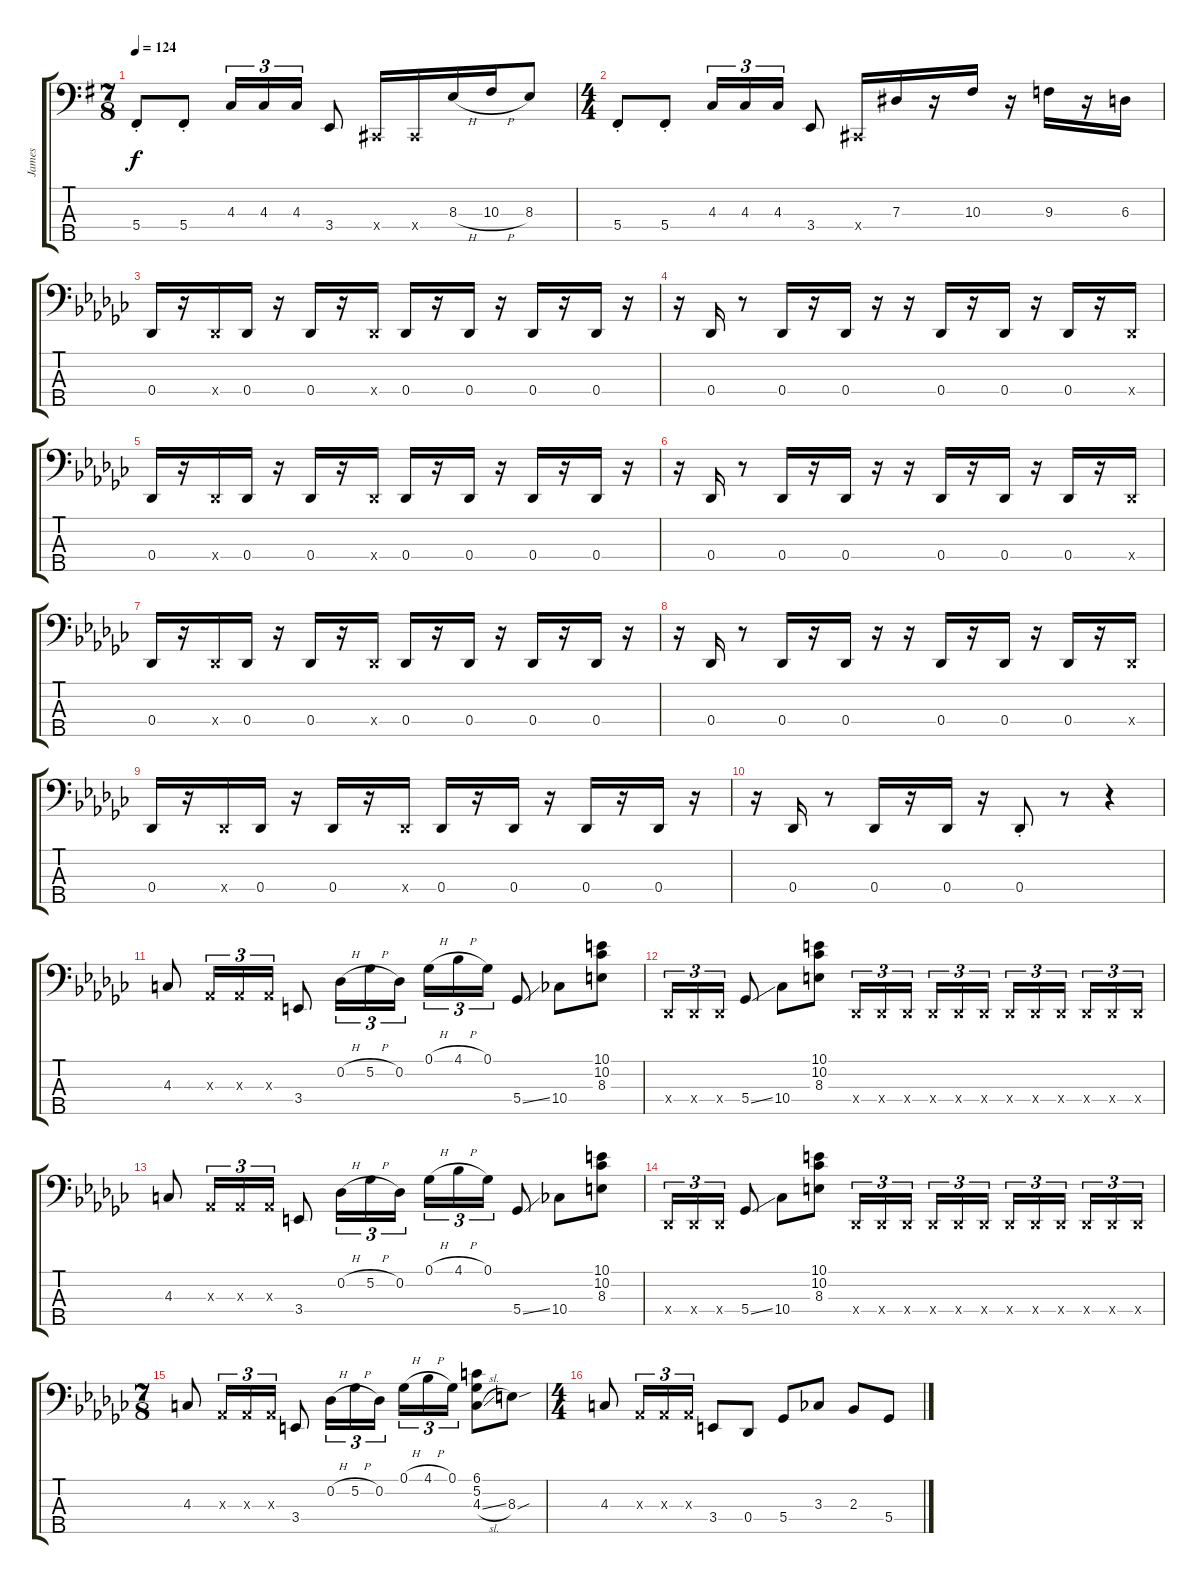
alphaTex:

\track ("James" "James") {instrument electricbassfinger}
\staff {score tabs}
\tuning (Gb2 Db2 Ab1 Db1 Ab0) {hide}
\ts (7 8)
\tempo 124
\clef f4
\ks g
5.4{st}.8{dy f instrument electricbassfinger} 5.4{st}.8 4.3.16{tu (3 2)} 4.3.16{tu (3 2)} 4.3.16{tu (3 2)} 3.4.8 0.4{x}.16 0.4{x}.16 8.3{h}.16 10.3{h}.16 8.3.8 |
\ts (4 4)
5.4{st}.8 5.4{st}.8 4.3.16{tu (3 2)} 4.3.16{tu (3 2)} 4.3.16{tu (3 2)} 3.4.8 0.4{x}.16 7.3.16 r.16 10.3.16 r.16 9.3.16 r.16 6.3.16 |
\ks gb
0.4.16 r.16 0.4{x}.16 0.4.16 r.16 0.4.16 r.16 0.4{x}.16 0.4.16 r.16 0.4.16 r.16 0.4.16 r.16 0.4.16 r.16 |
r.16 0.4.16 r.8 0.4.16 r.16 0.4.16 r.16 r.16 0.4.16 r.16 0.4.16 r.16 0.4.16 r.16 0.4{x}.16 |
0.4.16 r.16 0.4{x}.16 0.4.16 r.16 0.4.16 r.16 0.4{x}.16 0.4.16 r.16 0.4.16 r.16 0.4.16 r.16 0.4.16 r.16 |
r.16 0.4.16 r.8 0.4.16 r.16 0.4.16 r.16 r.16 0.4.16 r.16 0.4.16 r.16 0.4.16 r.16 0.4{x}.16 |
0.4.16 r.16 0.4{x}.16 0.4.16 r.16 0.4.16 r.16 0.4{x}.16 0.4.16 r.16 0.4.16 r.16 0.4.16 r.16 0.4.16 r.16 |
r.16 0.4.16 r.8 0.4.16 r.16 0.4.16 r.16 r.16 0.4.16 r.16 0.4.16 r.16 0.4.16 r.16 0.4{x}.16 |
0.4.16 r.16 0.4{x}.16 0.4.16 r.16 0.4.16 r.16 0.4{x}.16 0.4.16 r.16 0.4.16 r.16 0.4.16 r.16 0.4.16 r.16 |
r.16 0.4.16 r.8 0.4.16 r.16 0.4.16 r.16 0.4{st}.8 r.8 r.4 |
4.3.8 0.3{x}.16{tu (3 2)} 0.3{x}.16{tu (3 2)} 0.3{x}.16{tu (3 2)} 3.4.8 0.2{h}.16{tu (3 2)} 5.2{h}.16{tu (3 2)} 0.2.16{tu (3 2)} 0.1{h}.16{tu (3 2)} 4.1{h}.16{tu (3 2)} 0.1.16{tu (3 2)} 5.4{ss}.8 10.4.8 (10.1 10.2 8.3).8 |
0.4{x}.16{tu (3 2)} 0.4{x}.16{tu (3 2)} 0.4{x}.16{tu (3 2)} 5.4{ss}.8 10.4.8 (10.1 10.2 8.3).8 0.4{x}.16{tu (3 2)} 0.4{x}.16{tu (3 2)} 0.4{x}.16{tu (3 2)} 0.4{x}.16{tu (3 2)} 0.4{x}.16{tu (3 2)} 0.4{x}.16{tu (3 2)} 0.4{x}.16{tu (3 2)} 0.4{x}.16{tu (3 2)} 0.4{x}.16{tu (3 2)} 0.4{x}.16{tu (3 2)} 0.4{x}.16{tu (3 2)} 0.4{x}.16{tu (3 2)} |
4.3.8 0.3{x}.16{tu (3 2)} 0.3{x}.16{tu (3 2)} 0.3{x}.16{tu (3 2)} 3.4.8 0.2{h}.16{tu (3 2)} 5.2{h}.16{tu (3 2)} 0.2.16{tu (3 2)} 0.1{h}.16{tu (3 2)} 4.1{h}.16{tu (3 2)} 0.1.16{tu (3 2)} 5.4{ss}.8 10.4.8 (10.1 10.2 8.3).8 |
0.4{x}.16{tu (3 2)} 0.4{x}.16{tu (3 2)} 0.4{x}.16{tu (3 2)} 5.4{ss}.8 10.4.8 (10.1 10.2 8.3).8 0.4{x}.16{tu (3 2)} 0.4{x}.16{tu (3 2)} 0.4{x}.16{tu (3 2)} 0.4{x}.16{tu (3 2)} 0.4{x}.16{tu (3 2)} 0.4{x}.16{tu (3 2)} 0.4{x}.16{tu (3 2)} 0.4{x}.16{tu (3 2)} 0.4{x}.16{tu (3 2)} 0.4{x}.16{tu (3 2)} 0.4{x}.16{tu (3 2)} 0.4{x}.16{tu (3 2)} |
\ts (7 8)
4.3.8 0.3{x}.16{tu (3 2)} 0.3{x}.16{tu (3 2)} 0.3{x}.16{tu (3 2)} 3.4.8 0.2{h}.16{tu (3 2)} 5.2{h}.16{tu (3 2)} 0.2.16{tu (3 2)} 0.1{h}.16{tu (3 2)} 4.1{h}.16{tu (3 2)} 0.1.16{tu (3 2)} (6.1 5.2 4.3{sl}).8 8.3{sou}.8 |
\ts (4 4)
4.3.8 0.3{x}.16{tu (3 2)} 0.3{x}.16{tu (3 2)} 0.3{x}.16{tu (3 2)} 3.4.8 0.4.8 5.4.8 3.3.8 2.3.8 5.4.8
